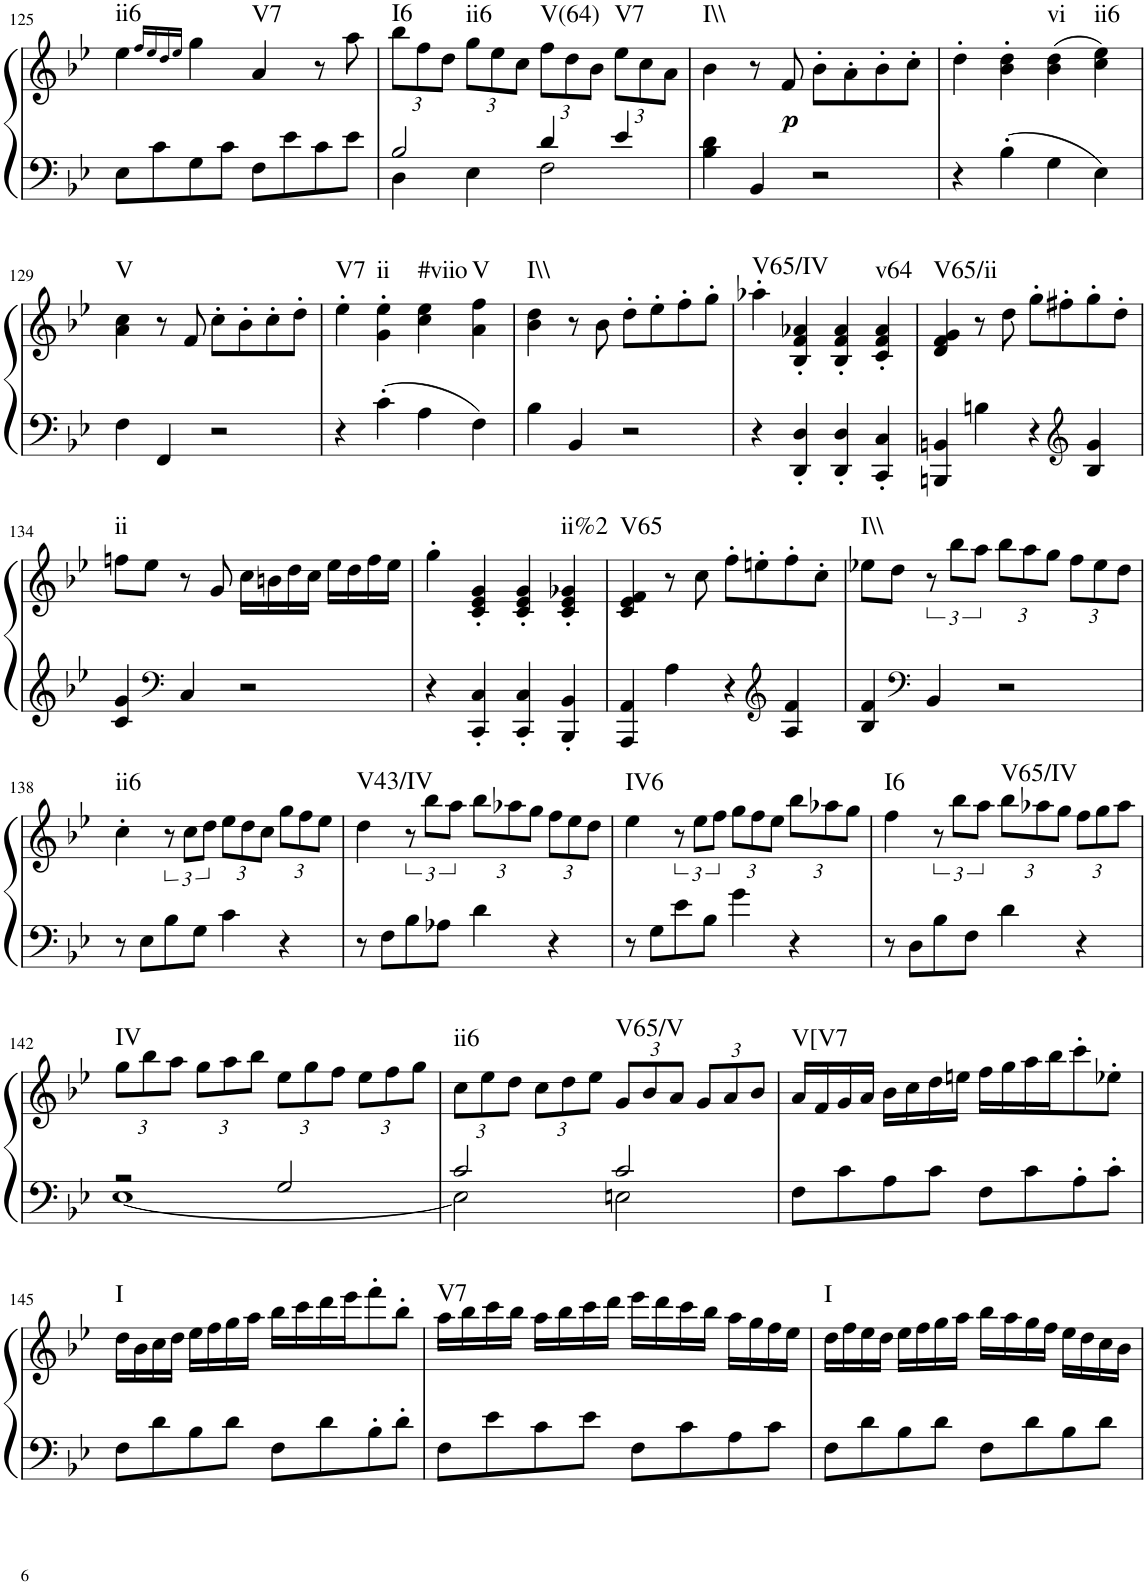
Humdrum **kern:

**kern	**kern	**dynam	**harte
*part1	*part1	*part1	*part1
*staff2	*staff1	*staff1/2	*
*I"Piano, Piano right	*	*	*
*I'Pno.	*	*	*
!!LO:PB:g=z
*clefF4	*clefG2	*	*
*k[b-e-]	*k[b-e-]	*	*
*M2/2	*M2/2	*	*
*met(c|)	*met(c|)	*	*
=125	=125	=125	=125
!	!	!	!LO:H:kt=ii6
8E-\L	4ee-\	.	N
8c\	.	.	.
.	16qff/LL	.	.
.	16qee-/	.	.
.	16qdd/	.	.
.	16qee-/JJ	.	.
8G\	4gg\	.	.
8c\J	.	.	.
!	!	!	!LO:H:kt=V7
8F\L	4a/	.	N
8e-\	.	.	.
8c\	8r	.	.
8e-\J	8aa\	.	.
=126	=126	=126	=126
*^	*	*	*
*	*	*Xbrackettup	*	*
!	!	!	!	!LO:H:kt=I6
2B-/	4D\	12bb-\L	.	N
.	.	12ff\	.	.
.	.	12dd\J	.	.
!	!	!	!	!LO:H:kt=ii6
.	4E-\	12gg\L	.	N
.	.	12ee-\	.	.
.	.	12cc\J	.	.
!	!	!	!	!LO:H:kt=V(64)
4d/	2F\	12ff\L	.	N
.	.	12dd\	.	.
.	.	12b-\J	.	.
!	!	!	!	!LO:H:kt=V7
4e-/	.	12ee-\L	.	N
.	.	12cc\	.	.
.	.	12a\J	.	.
*v	*v	*	*	*
=127	=127	=127	=127
!	!	!	!LO:H:kt=I\\
4B-\ 4d\	4b-\	.	N
4BB-/	8r	.	.
!	!	!LO:DY:b	!
.	8f/	p	.
2r	8b-'\L	.	.
.	8a'\	.	.
.	8b-'\	.	.
.	8cc'\J	.	.
=128	=128	=128	=128
4r	4dd'\	.	.
4B-'\	4b-\' 4dd\'	.	.
!	!	!	!LO:H:kt=vi
4G\	(4b-\ 4dd\	.	N
!	!	!	!LO:H:kt=ii6
4E-\	4cc\ 4ee-\)	.	N
!!LO:LB:g=z
=129	=129	=129	=129
!	!	!	!LO:H:kt=V
4F\	4a\ 4cc\	.	N
4FF/	8r	.	.
.	8f/	.	.
2r	8cc'\L	.	.
.	8b-'\	.	.
.	8cc'\	.	.
.	8dd'\J	.	.
=130	=130	=130	=130
!	!	!	!LO:H:kt=V7
4r	4ee-'\	.	N
!	!	!	!LO:H:kt=ii
4c'\	4g\' 4ee-\'	.	N
!	!	!	!LO:H:kt=#viio
4A\	4cc\ 4ee-\	.	N
!	!	!	!LO:H:kt=V
4F\	4a\ 4ff\	.	N
=131	=131	=131	=131
!	!	!	!LO:H:kt=I\\
4B-\	4b-\ 4dd\	.	N
4BB-/	8r	.	.
.	8b-\	.	.
2r	8dd'\L	.	.
.	8ee-'\	.	.
.	8ff'\	.	.
.	8gg'\J	.	.
=132	=132	=132	=132
!	!	!	!LO:H:kt=V65/IV
4r	4aa-X'\	.	N
4DD/' 4D/'	4B-/' 4f/' 4a-X/'	.	.
4DD/' 4D/'	4B-/' 4f/' 4a-/'	.	.
!	!	!	!LO:H:kt=v64
4CC/' 4C/'	4c/' 4f/' 4a-/'	.	N
=133	=133	=133	=133
!	!	!	!LO:H:kt=V65/ii
4BBBn/ 4BBn/	4d/ 4f/ 4g/	.	N
4Bn\	8r	.	.
.	8dd\	.	.
4r	8gg'\L	.	.
.	8ff#X'\	.	.
*clefG2	*	*	*
4B/ 4g/	8gg'\	.	.
.	8dd'\J	.	.
!!LO:LB:g=z
=134	=134	=134	=134
!	!	!	!LO:H:kt=ii
4c/ 4g/	8ffn\L	.	N
.	8ee-\J	.	.
*clefF4	*	*	*
4C/	8r	.	.
.	8g/	.	.
2r	16cc\LL	.	.
.	16bn\	.	.
.	16dd\	.	.
.	16cc\JJ	.	.
.	16ee-\LL	.	.
.	16dd\	.	.
.	16ff\	.	.
.	16ee-\JJ	.	.
=135	=135	=135	=135
4r	4gg'\	.	.
4CC/' 4C/'	4c/' 4e-/' 4g/'	.	.
4CC/' 4C/'	4c/' 4e-/' 4g/'	.	.
!	!	!	!LO:H:kt=ii%2
4BBB-/' 4BB-/'	4c/' 4e-/' 4g-X/'	.	N
=136	=136	=136	=136
!	!	!	!LO:H:kt=V65
4AAA/ 4AA/	4c/ 4e-/ 4f/	.	N
4A\	8r	.	.
.	8cc\	.	.
4r	8ff'\L	.	.
.	8een'\	.	.
*clefG2	*	*	*
4A/ 4f/	8ff'\	.	.
.	8cc'\J	.	.
=137	=137	=137	=137
!	!	!	!LO:H:kt=I\\
4B-/ 4f/	8ee-X\L	.	N
.	8dd\J	.	.
*clefF4	*	*	*
*	*brackettup	*	*
4BB-/	12r	.	.
.	12bb-\L	.	.
.	12aa\J	.	.
*	*Xbrackettup	*	*
2r	12bb-\L	.	.
.	12aa\	.	.
.	12gg\J	.	.
.	12ff\L	.	.
.	12ee-\	.	.
.	12dd\J	.	.
!!LO:LB:g=z
=138	=138	=138	=138
!	!	!	!LO:H:kt=ii6
8r	4cc'\	.	N
8E-\L	.	.	.
*	*brackettup	*	*
8B-\	12r	.	.
.	12cc\L	.	.
8G\J	.	.	.
.	12dd\J	.	.
*	*Xbrackettup	*	*
4c\	12ee-\L	.	.
.	12dd\	.	.
.	12cc\J	.	.
4r	12gg\L	.	.
.	12ff\	.	.
.	12ee-\J	.	.
=139	=139	=139	=139
!	!	!	!LO:H:kt=V43/IV
8r	4dd\	.	N
8F\L	.	.	.
*	*brackettup	*	*
8B-\	12r	.	.
.	12bb-\L	.	.
8A-X\J	.	.	.
.	12aa\J	.	.
*	*Xbrackettup	*	*
4d\	12bb-\L	.	.
.	12aa-X\	.	.
.	12gg\J	.	.
4r	12ff\L	.	.
.	12ee-\	.	.
.	12dd\J	.	.
=140	=140	=140	=140
!	!	!	!LO:H:kt=IV6
8r	4ee-\	.	N
8G\L	.	.	.
*	*brackettup	*	*
8e-\	12r	.	.
.	12ee-\L	.	.
8B-\J	.	.	.
.	12ff\J	.	.
*	*Xbrackettup	*	*
4g\	12gg\L	.	.
.	12ff\	.	.
.	12ee-\J	.	.
4r	12bb-\L	.	.
.	12aa-X\	.	.
.	12gg\J	.	.
=141	=141	=141	=141
!	!	!	!LO:H:kt=I6
8r	4ff\	.	N
8D\L	.	.	.
*	*brackettup	*	*
8B-\	12r	.	.
.	12bb-\L	.	.
8F\J	.	.	.
.	12aa\J	.	.
*	*Xbrackettup	*	*
!	!	!	!LO:H:kt=V65/IV
4d\	12bb-\L	.	N
.	12aa-X\	.	.
.	12gg\J	.	.
4r	12ff\L	.	.
.	12gg\	.	.
.	12aa-\J	.	.
!!LO:LB:g=z
=142	=142	=142	=142
*^	*	*	*
!	!	!	!	!LO:H:kt=IV
2r	[1E-	12gg\L	.	N
.	.	12bb-\	.	.
.	.	12aa\J	.	.
.	.	12gg\L	.	.
.	.	12aa\	.	.
.	.	12bb-\J	.	.
2G/	.	12ee-\L	.	.
.	.	12gg\	.	.
.	.	12ff\J	.	.
.	.	12ee-\L	.	.
.	.	12ff\	.	.
.	.	12gg\J	.	.
=143	=143	=143	=143	=143
!	!	!	!	!LO:H:kt=ii6
2c/	2E-\]	12cc\L	.	N
.	.	12ee-\	.	.
.	.	12dd\J	.	.
.	.	12cc\L	.	.
.	.	12dd\	.	.
.	.	12ee-\J	.	.
!	!	!	!	!LO:H:kt=V65/V
2c/	2En\	12g/L	.	N
.	.	12b-/	.	.
.	.	12a/J	.	.
.	.	12g/L	.	.
.	.	12a/	.	.
.	.	12b-/J	.	.
*v	*v	*	*	*
=144	=144	=144	=144
!	!	!	!LO:H:kt=V[V7
8F\L	16a/LL	.	N
.	16f/	.	.
8c\	16g/	.	.
.	16a/JJ	.	.
8A\	16b-\LL	.	.
.	16cc\	.	.
8c\J	16dd\	.	.
.	16een\JJ	.	.
8F\L	16ff\LL	.	.
.	16gg\	.	.
8c\	16aa\	.	.
.	16bb-\J	.	.
8A'\	8ccc'\	.	.
8c'\J	8ee-X'\J	.	.
!!LO:LB:g=z
=145	=145	=145	=145
!	!	!	!LO:H:kt=I
8F\L	16dd\LL	.	N
.	16b-\	.	.
8d\	16cc\	.	.
.	16dd\JJ	.	.
8B-\	16ee-\LL	.	.
.	16ff\	.	.
8d\J	16gg\	.	.
.	16aa\JJ	.	.
8F\L	16bb-\LL	.	.
.	16ccc\	.	.
8d\	16ddd\	.	.
.	16eee-\J	.	.
8B-'\	8fff'\	.	.
8d'\J	8bb-'\J	.	.
=146	=146	=146	=146
!	!	!	!LO:H:kt=V7
8F\L	16aa\LL	.	N
.	16bb-\	.	.
8e-\	16ccc\	.	.
.	16bb-\JJ	.	.
8c\	16aa\LL	.	.
.	16bb-\	.	.
8e-\J	16ccc\	.	.
.	16ddd\JJ	.	.
8F\L	16eee-\LL	.	.
.	16ddd\	.	.
8c\	16ccc\	.	.
.	16bb-\JJ	.	.
8A\	16aa\LL	.	.
.	16gg\	.	.
8c\J	16ff\	.	.
.	16ee-\JJ	.	.
=147	=147	=147	=147
!	!	!	!LO:H:kt=I
8F\L	16dd\LL	.	N
.	16ff\	.	.
8d\	16ee-\	.	.
.	16dd\JJ	.	.
8B-\	16ee-\LL	.	.
.	16ff\	.	.
8d\J	16gg\	.	.
.	16aa\JJ	.	.
8F\L	16bb-\LL	.	.
.	16aa\	.	.
8d\	16gg\	.	.
.	16ff\JJ	.	.
8B-\	16ee-\LL	.	.
.	16dd\	.	.
8d\J	16cc\	.	.
.	16b-\JJ	.	.
=	=	=	=
*-	*-	*-	*-
